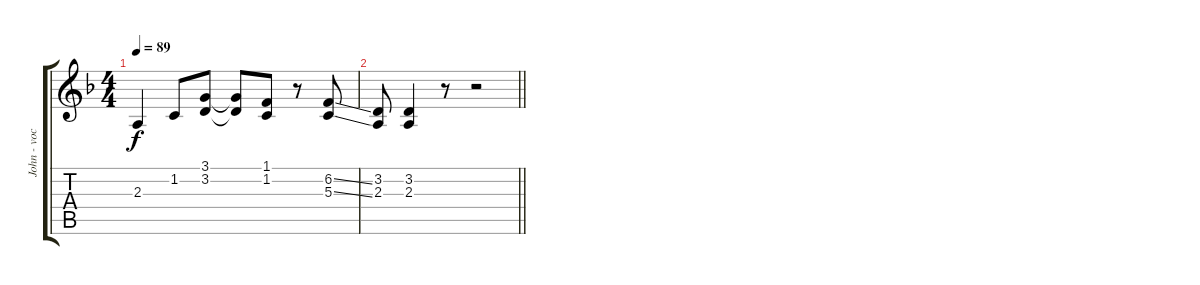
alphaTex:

\track ("John - vocal" "John - voc") {instrument synthvoice bank 2}
\staff {score tabs}
\tuning (E4 B3 G3 D3 A2 E2) {hide}
\ts (4 4)
\tempo 89
\clef g2
\ks f
2.3.4{dy f} 1.2.8 (3.1 3.2).8 (3.1{t} 3.2{t}).8 (1.1 1.2).8 r.8 (6.2{ss} 5.3{ss}).8 |
\barLineRight lightlight
(3.2 2.3).8 (3.2 2.3).4 r.8 r.2
